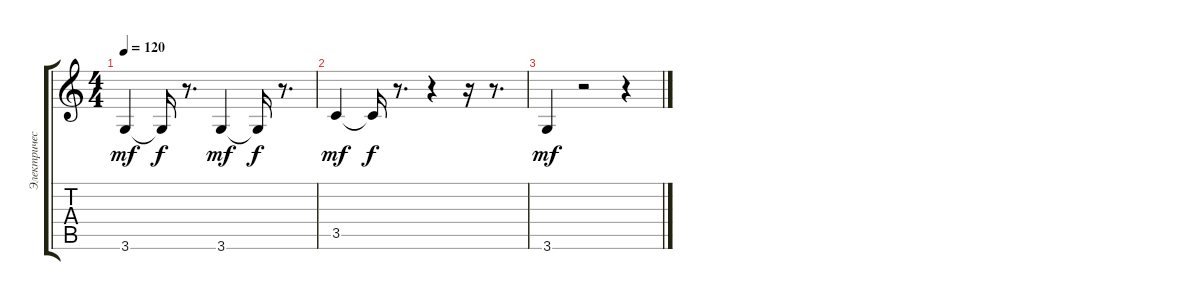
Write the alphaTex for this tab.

\track ("Электрический Бас (меди" "Электричес") {instrument electricbasspick}
\staff {score tabs}
\tuning (E4 B3 G3 D3 A2 E2) {hide}
\ts (4 4)
\tempo 120
\clef g2
\ks c
3.6.4{dy mf} 3.6{t}.16{dy f} r.8{d} 3.6.4{dy mf} 3.6{t}.16{dy f} r.8{d} |
3.5.4{dy mf} 3.5{t}.16{dy f} r.8{d} r.4 r.16 r.8{d} |
3.6.4{dy mf} r.2 r.4
